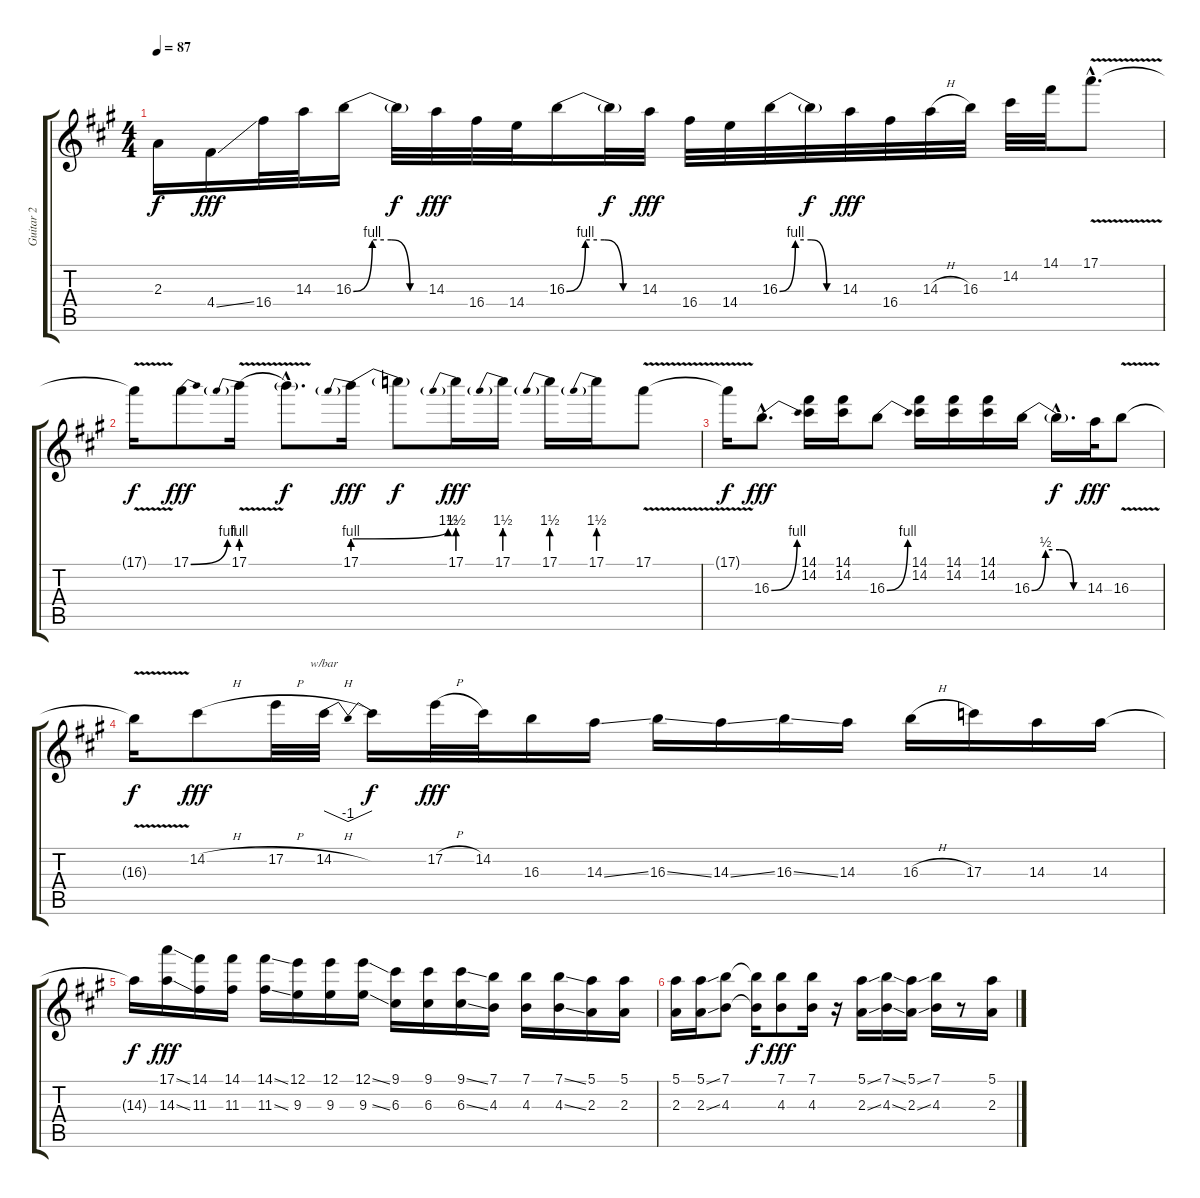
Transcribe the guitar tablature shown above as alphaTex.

\track ("Guitar 2" "Guitar 2") {instrument distortionguitar}
\staff {score tabs}
\tuning (E4 B3 G3 D3 A2 D2) {hide}
\ts (4 4)
\tempo 87
\clef g2
\ks a
2.3{t}.16{dy f} 4.4{ss}.16{dy fff} 16.4.32 14.3.32 16.3{be (custom 0 0 15 4 30 4 45 0 60 0)}.16 16.3{t}.32{dy f} 14.3.32{dy fff} 16.4.32 14.4.32 16.3{be (custom 0 0 15 4 30 4 45 0 60 0)}.16 16.3{t}.32{dy f} 14.3.32{dy fff} 16.4.32 14.4.32 16.3{be (custom 0 0 15 4 30 4 45 0 60 0)}.32 16.3{t}.32{dy f} 14.3.32{dy fff} 16.4.32 14.3{h}.32 16.3.32 14.2.32 14.1.32 17.1{v hac}.8{d} |
17.1{t}.16{dy f} 17.1{be (bend 0 0 60 4)}.8{dy fff} 17.1{be (prebend 0 4 60 4) v}.16 17.1{hac t}.8{d dy f} 17.1{be (prebendbend 0 4 60 6)}.16{dy fff} 17.1{t}.8{dy f} 17.1{be (prebend 0 6 60 6)}.16{dy fff} 17.1{be (prebend 0 6 60 6)}.16 17.1{be (prebend 0 6 60 6)}.16 17.1{be (prebend 0 6 60 6)}.16 17.1{v}.8 |
17.1{t}.16{dy f} 16.3{be (bend 0 0 60 4) hac}.8{d dy fff} (14.1 14.2).16 (14.1 14.2).16 16.3{be (bend 0 0 60 4)}.8 (14.1 14.2).16 (14.1 14.2).16 (14.1 14.2).16 16.3{be (custom 0 0 15 2 30 2 45 0 60 0)}.16 16.3{hac t}.16{d dy f} 14.3.32{dy fff} 16.3{v}.8 |
16.3{t}.16{dy f} 14.2{h}.8{dy fff} 17.2{h}.32 14.2{h}.32{tbe (dip default 0 0 30 -4 60 0)} 14.2{t}.16{dy f} 17.2{h}.32{dy fff} 14.2.32 16.3.16 14.3{ss}.16 16.3{ss}.16 14.3{ss}.16 16.3{ss}.16 14.3.16 16.3{h}.16 17.3.16 14.3.16 14.3.16 |
14.3{t}.16{dy f volume 0} (17.1{ss} 14.3{ss}).16{dy fff} (14.1 11.3).16 (14.1 11.3).16 (14.1{ss} 11.3{ss}).16 (12.1 9.3).16 (12.1 9.3).16 (12.1{ss} 9.3{ss}).16 (9.1 6.3).16 (9.1 6.3).16 (9.1{ss} 6.3{ss}).16 (7.1 4.3).16 (7.1 4.3).16 (7.1{ss} 4.3{ss}).16 (5.1 2.3).16 (5.1 2.3).16 |
(5.1 2.3).16 (5.1{ss} 2.3{ss}).16 (7.1 4.3).8 (7.1{t} 4.3{t}).16{dy f} (7.1 4.3).8{dy fff} (7.1 4.3).16 r.16 (5.1{ss} 2.3{ss}).16 (7.1{ss} 4.3{ss}).16 (5.1{ss} 2.3{ss}).16 (7.1 4.3).16 r.8 (5.1 2.3).16
